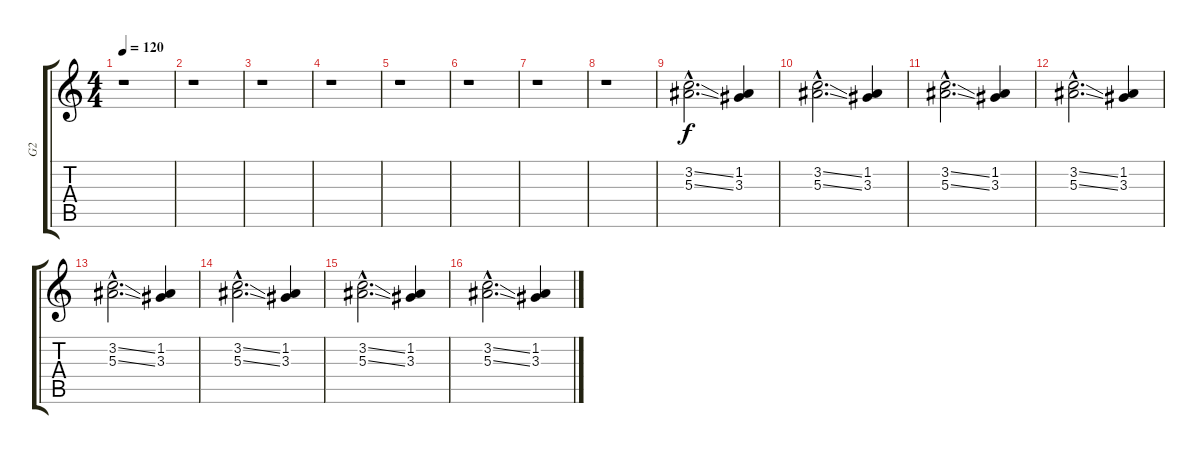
\track ("G2" "G2") {instrument overdrivenguitar}
\staff {score tabs}
\tuning (D4 A3 F3 C3 G2 C2) {hide}
\ts (4 4)
\tempo 120
\clef g2
\ks c
r.1{dy f} |
r.1 |
r.1 |
r.1 |
r.1 |
r.1 |
r.1 |
r.1 |
(3.2{ss hac} 5.3{ss hac}).2{d} (1.2 3.3).4 |
(3.2{ss hac} 5.3{ss hac}).2{d} (1.2 3.3).4 |
(3.2{ss hac} 5.3{ss hac}).2{d} (1.2 3.3).4 |
(3.2{ss hac} 5.3{ss hac}).2{d} (1.2 3.3).4 |
(3.2{ss hac} 5.3{ss hac}).2{d} (1.2 3.3).4 |
(3.2{ss hac} 5.3{ss hac}).2{d} (1.2 3.3).4 |
(3.2{ss hac} 5.3{ss hac}).2{d} (1.2 3.3).4 |
(3.2{ss hac} 5.3{ss hac}).2{d} (1.2 3.3).4
